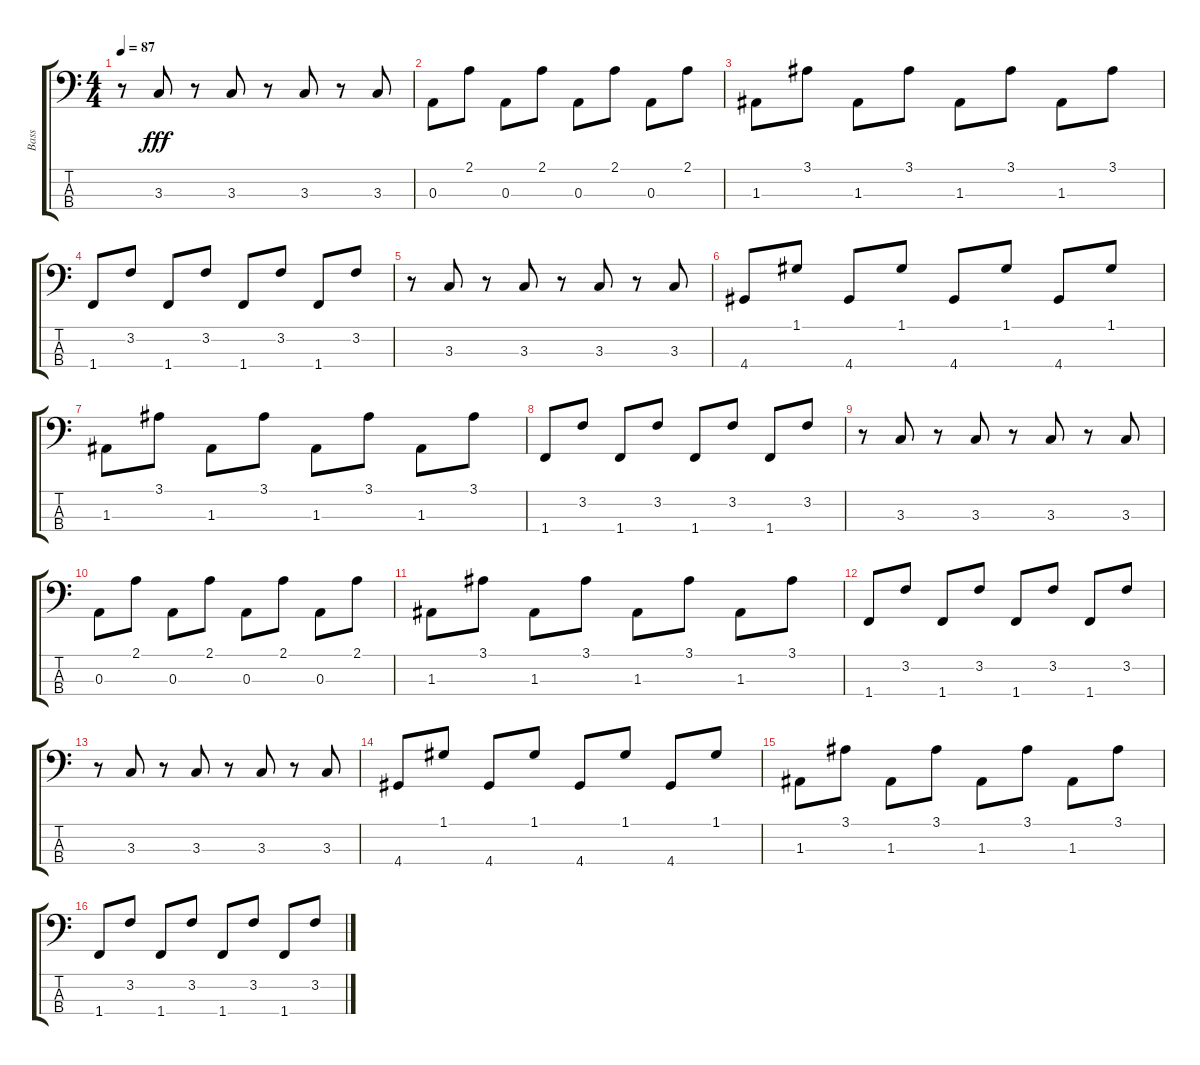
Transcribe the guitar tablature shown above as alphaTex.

\track ("Bass" "Bass") {instrument synthbass1}
\staff {score tabs}
\tuning (G2 D2 A1 E1) {hide}
\ts (4 4)
\tempo 87
\clef f4
\ks c
r.8{dy fff} 3.3.8 r.8 3.3.8 r.8 3.3.8 r.8 3.3.8 |
0.3.8{volume 12} 2.1.8 0.3.8{volume 12} 2.1.8 0.3.8{volume 12} 2.1.8{volume 12} 0.3.8 2.1.8{volume 12} |
1.3.8{volume 12} 3.1.8 1.3.8{volume 12} 3.1.8 1.3.8{volume 12} 3.1.8{volume 12} 1.3.8 3.1.8{volume 11} |
1.4.8{volume 11} 3.2.8{volume 11} 1.4.8 3.2.8{volume 11} 1.4.8{volume 11} 3.2.8 1.4.8{volume 11} 3.2.8{volume 11} |
r.8 3.3.8{volume 10} r.8{volume 10} 3.3.8 r.8{volume 10} 3.3.8{volume 10} r.8 3.3.8{volume 10} |
4.4.8{volume 10} 1.1.8 4.4.8{volume 10} 1.1.8{volume 10} 4.4.8 1.1.8{volume 10} 4.4.8{volume 9} 1.1.8 |
1.3.8{volume 9} 3.1.8 1.3.8{volume 9} 3.1.8{volume 9} 1.3.8 3.1.8{volume 9} 1.3.8{volume 9} 3.1.8 |
1.4.8{volume 9} 3.2.8{volume 8} 1.4.8 3.2.8{volume 8} 1.4.8{volume 8} 3.2.8 1.4.8{volume 8} 3.2.8{volume 8} |
r.8 3.3.8{volume 8} r.8{volume 8} 3.3.8 r.8{volume 8} 3.3.8{volume 8} r.8 3.3.8{volume 7} |
0.3.8{volume 7} 2.1.8 0.3.8 2.1.8 0.3.8 2.1.8 0.3.8 2.1.8 |
1.3.8 3.1.8 1.3.8 3.1.8 1.3.8 3.1.8 1.3.8 3.1.8 |
1.4.8 3.2.8{volume 6} 1.4.8 3.2.8{volume 6} 1.4.8{volume 6} 3.2.8 1.4.8{volume 6} 3.2.8{volume 5} |
r.8 3.3.8{volume 5} r.8{volume 5} 3.3.8 r.8{volume 5} 3.3.8{volume 5} r.8 3.3.8{volume 5} |
4.4.8{volume 5} 1.1.8 4.4.8{volume 4} 1.1.8{volume 4} 4.4.8 1.1.8{volume 4} 4.4.8{volume 4} 1.1.8 |
1.3.8{volume 4} 3.1.8{volume 4} 1.3.8 3.1.8{volume 4} 1.3.8{volume 4} 3.1.8 1.3.8{volume 4} 3.1.8{volume 3} |
1.4.8 3.2.8{volume 3} 1.4.8{volume 3} 3.2.8 1.4.8{volume 3} 3.2.8 1.4.8{volume 3} 3.2.8{volume 3}
